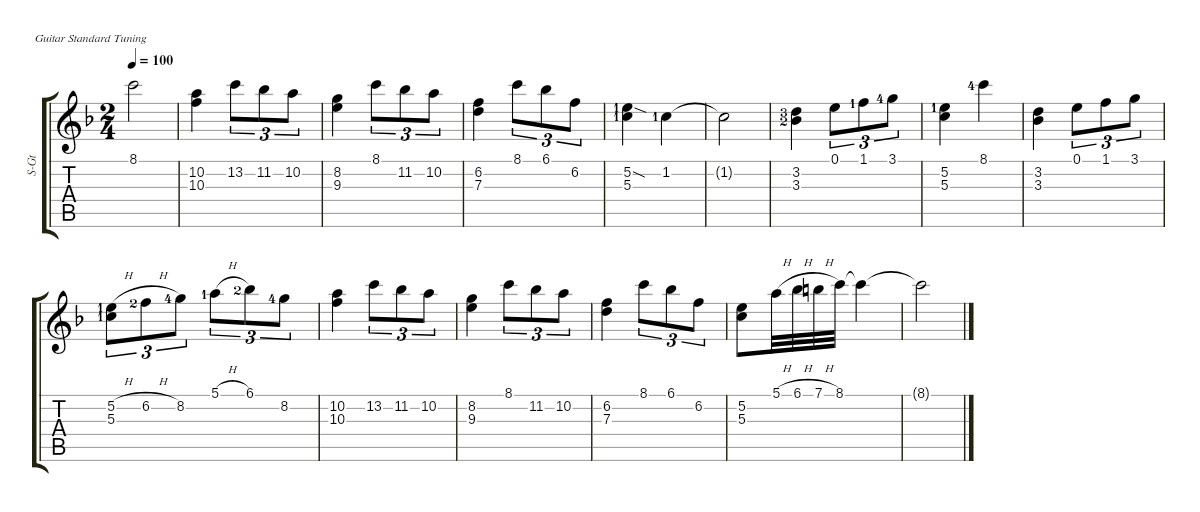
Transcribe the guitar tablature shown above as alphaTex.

\defaultSystemsLayout 4
\hideDynamics
\bracketExtendMode groupsimilarinstruments
\otherSystemsTrackNameOrientation horizontal
\defaultBarNumberDisplay Hide
\track ("Steel Guitar" "S-Gt") {instrument acousticguitarsteel}
\staff {score tabs}
\tuning (E4 B3 G3 D3 A2 E2)
\ts (2 4)
\tempo 100
\clef g2
\ks f
8.1{t acc forcenatural}.2{dy mf beam Down} |
(10.2{acc forcenatural} 10.3{acc forcenatural}).4{beam Down} 13.2{acc forcenatural}.8{tu (3 2) beam Down} 11.2{acc b}.8{tu (3 2) beam Down} 10.2{acc forcenatural}.8{tu (3 2) beam Down} |
(8.2{acc forcenatural} 9.3{acc forcenatural}).4{beam Down} 8.1{acc forcenatural}.8{tu (3 2) beam Down} 11.2{acc b}.8{tu (3 2) beam Down} 10.2{acc forcenatural}.8{tu (3 2) beam Down} |
(6.2{acc forcenatural} 7.3{acc forcenatural}).4{beam Down} 8.1{acc forcenatural}.8{tu (3 2) beam Down} 6.1{acc b}.8{tu (3 2) beam Down} 6.2{acc forcenatural}.8{tu (3 2) beam Down} |
(5.3{lf 2 acc forcenatural} 5.2{sod lf 2 acc forcenatural}).4{beam Down} 1.2{lf 2 acc forcenatural}.4{beam Down} |
1.2{t acc forcenatural}.2{beam Down} |
(3.3{lf 3 acc b} 3.2{lf 4 acc forcenatural}).4{beam Down} 0.1{acc forcenatural}.8{tu (3 2) beam Down} 1.1{lf 2 acc forcenatural}.8{tu (3 2) beam Down} 3.1{lf 5 acc forcenatural}.8{tu (3 2) beam Down} |
(5.2{lf 2 acc forcenatural} 5.3{acc forcenatural}).4{beam Down} 8.1{lf 5 acc forcenatural}.4{beam Down} |
(3.3{acc b} 3.2{acc forcenatural}).4{beam Down} 0.1{acc forcenatural}.8{tu (3 2) beam Down} 1.1{acc forcenatural}.8{tu (3 2) beam Down} 3.1{acc forcenatural}.8{tu (3 2) beam Down} |
(5.2{h lf 2 acc forcenatural} 5.3{lf 2 acc forcenatural}).8{tu (3 2) beam Down} 6.2{h lf 3 acc forcenatural}.8{tu (3 2) beam Down} 8.2{lf 5 acc forcenatural}.8{tu (3 2) beam Down} 5.1{h lf 2 acc forcenatural}.8{tu (3 2) beam Down} 6.1{lf 3 acc b}.8{tu (3 2) beam Down} 8.2{lf 5 acc forcenatural}.8{tu (3 2) beam Down} |
(10.2{acc forcenatural} 10.3{acc forcenatural}).4{beam Down} 13.2{acc forcenatural}.8{tu (3 2) beam Down} 11.2{acc b}.8{tu (3 2) beam Down} 10.2{acc forcenatural}.8{tu (3 2) beam Down} |
(8.2{acc forcenatural} 9.3{acc forcenatural}).4{beam Down} 8.1{acc forcenatural}.8{tu (3 2) beam Down} 11.2{acc b}.8{tu (3 2) beam Down} 10.2{acc forcenatural}.8{tu (3 2) beam Down} |
(6.2{acc forcenatural} 7.3{acc forcenatural}).4{beam Down} 8.1{acc forcenatural}.8{tu (3 2) beam Down} 6.1{acc b}.8{tu (3 2) beam Down} 6.2{acc forcenatural}.8{tu (3 2) beam Down} |
(5.3{acc forcenatural} 5.2{acc forcenatural}).8{beam Down} 5.1{h acc forcenatural}.32{beam Down} 6.1{h acc b}.32{beam Down} 7.1{h acc forcenatural}.32{beam Down} 8.1{acc forcenatural}.32{beam Down} 8.1{t acc forcenatural}.4{beam Down} |
8.1{t acc forcenatural}.2{beam Down}
